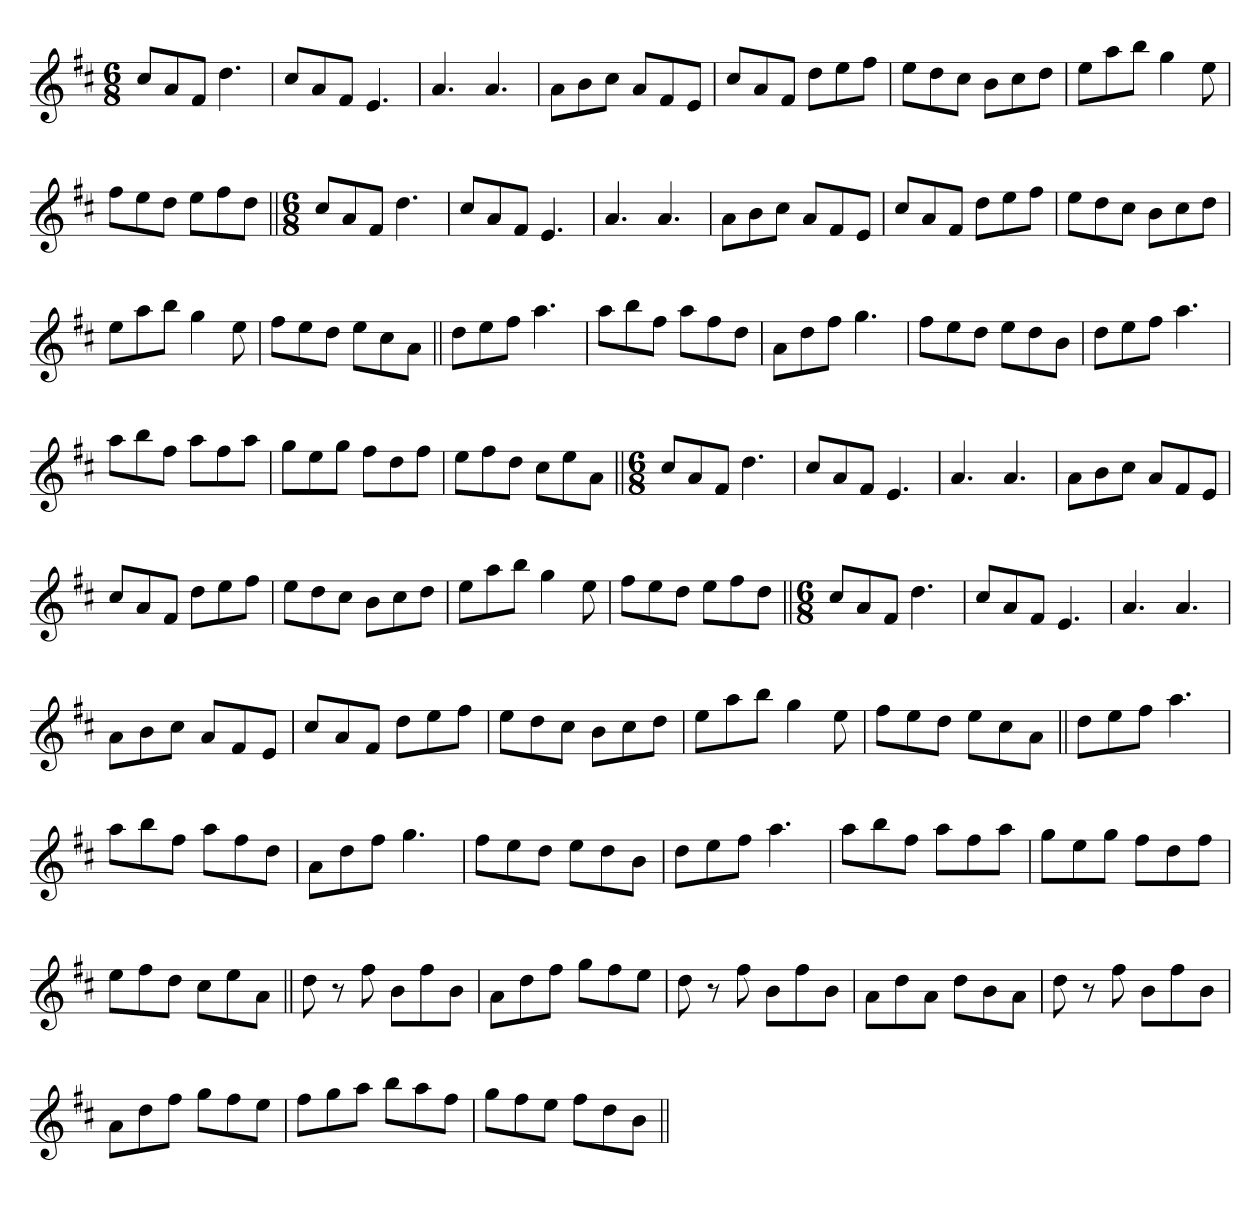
**kern
*part1
*staff1
*clefG2
*k[f#c#]
*D:
*M6/8
=1
8cc#L
8a
8f#J
4.dd
=
8cc#L
8a
8f#J
4.e
=
4.a
4.a
=
8aL
8b
8cc#J
8aL
8f#
8eJ
=
8cc#L
8a
8f#J
8ddL
8ee
8ff#J
=
8eeL
8dd
8cc#J
8bL
8cc#
8ddJ
=
8eeL
8aa
8bbJ
4gg
8ee
=
8ff#L
8ee
8ddJ
8eeL
8ff#
8ddJ
=||
*M6/8
8cc#L
8a
8f#J
4.dd
=
8cc#L
8a
8f#J
4.e
=
4.a
4.a
=
8aL
8b
8cc#J
8aL
8f#
8eJ
=
8cc#L
8a
8f#J
8ddL
8ee
8ff#J
=
8eeL
8dd
8cc#J
8bL
8cc#
8ddJ
=
8eeL
8aa
8bbJ
4gg
8ee
=
8ff#L
8ee
8ddJ
8eeL
8cc#
8aJ
=||
8ddL
8ee
8ff#J
4.aa
=
8aaL
8bb
8ff#J
8aaL
8ff#
8ddJ
=
8aL
8dd
8ff#J
4.gg
=
8ff#L
8ee
8ddJ
8eeL
8dd
8bJ
=
8ddL
8ee
8ff#J
4.aa
=
8aaL
8bb
8ff#J
8aaL
8ff#
8aaJ
=
8ggL
8ee
8ggJ
8ff#L
8dd
8ff#J
=
8eeL
8ff#
8ddJ
8cc#L
8ee
8aJ
=||
*M6/8
8cc#L
8a
8f#J
4.dd
=
8cc#L
8a
8f#J
4.e
=
4.a
4.a
=
8aL
8b
8cc#J
8aL
8f#
8eJ
=
8cc#L
8a
8f#J
8ddL
8ee
8ff#J
=
8eeL
8dd
8cc#J
8bL
8cc#
8ddJ
=
8eeL
8aa
8bbJ
4gg
8ee
=
8ff#L
8ee
8ddJ
8eeL
8ff#
8ddJ
=||
*M6/8
8cc#L
8a
8f#J
4.dd
=
8cc#L
8a
8f#J
4.e
=
4.a
4.a
=
8aL
8b
8cc#J
8aL
8f#
8eJ
=
8cc#L
8a
8f#J
8ddL
8ee
8ff#J
=
8eeL
8dd
8cc#J
8bL
8cc#
8ddJ
=
8eeL
8aa
8bbJ
4gg
8ee
=
8ff#L
8ee
8ddJ
8eeL
8cc#
8aJ
=||
8ddL
8ee
8ff#J
4.aa
=
8aaL
8bb
8ff#J
8aaL
8ff#
8ddJ
=
8aL
8dd
8ff#J
4.gg
=
8ff#L
8ee
8ddJ
8eeL
8dd
8bJ
=
8ddL
8ee
8ff#J
4.aa
=
8aaL
8bb
8ff#J
8aaL
8ff#
8aaJ
=
8ggL
8ee
8ggJ
8ff#L
8dd
8ff#J
=
8eeL
8ff#
8ddJ
8cc#L
8ee
8aJ
=||
8dd
8r
8ff#
8bL
8ff#
8bJ
=
8aL
8dd
8ff#J
8ggL
8ff#
8eeJ
=
8dd
8r
8ff#
8bL
8ff#
8bJ
=
8aL
8dd
8aJ
8ddL
8b
8aJ
=
8dd
8r
8ff#
8bL
8ff#
8bJ
=
8aL
8dd
8ff#J
8ggL
8ff#
8eeJ
=
8ff#L
8gg
8aaJ
8bbL
8aa
8ff#J
=
8ggL
8ff#
8eeJ
8ff#L
8dd
8bJ
=||
*-
